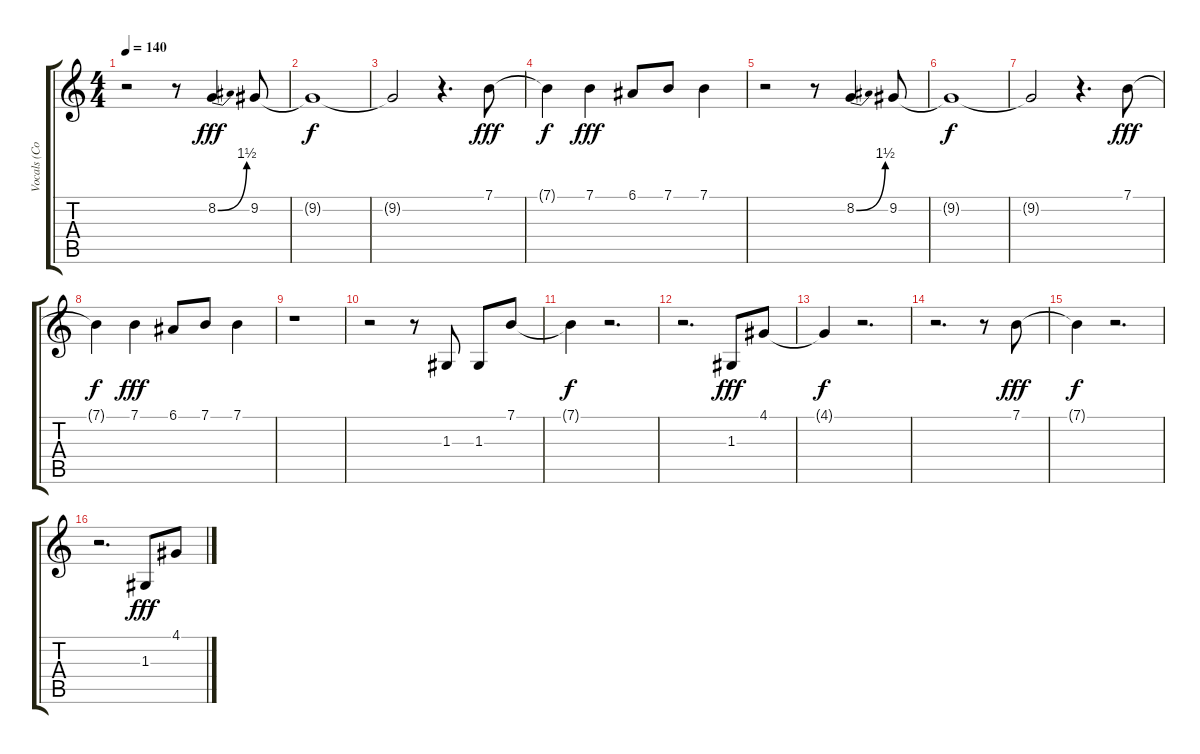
\track ("Vocals (Corin)" "Vocals (Co") {instrument synthvoice}
\staff {score tabs}
\tuning (E4 B3 G3 D3 A2 E2) {hide}
\ts (4 4)
\tempo 140
\clef g2
\ks c
r.2{dy fff} r.8 8.2{be (bend 0 0 60 6)}.4 9.2.8 |
9.2{t}.1{dy f} |
9.2{t}.2 r.4{d} 7.1.8{dy fff} |
7.1{t}.4{dy f} 7.1.4{dy fff} 6.1.8 7.1.8 7.1.4 |
r.2 r.8 8.2{be (bend 0 0 60 6)}.4 9.2.8 |
9.2{t}.1{dy f} |
9.2{t}.2 r.4{d} 7.1.8{dy fff} |
7.1{t}.4{dy f} 7.1.4{dy fff} 6.1.8 7.1.8 7.1.4 |
r.1 |
r.2 r.8 1.3.8 1.3.8 7.1.8 |
7.1{t}.4{dy f} r.2{d} |
r.2{d} 1.3.8{dy fff} 4.1.8 |
4.1{t}.4{dy f} r.2{d} |
r.2{d} r.8 7.1.8{dy fff} |
7.1{t}.4{dy f} r.2{d} |
r.2{d} 1.3.8{dy fff} 4.1.8
